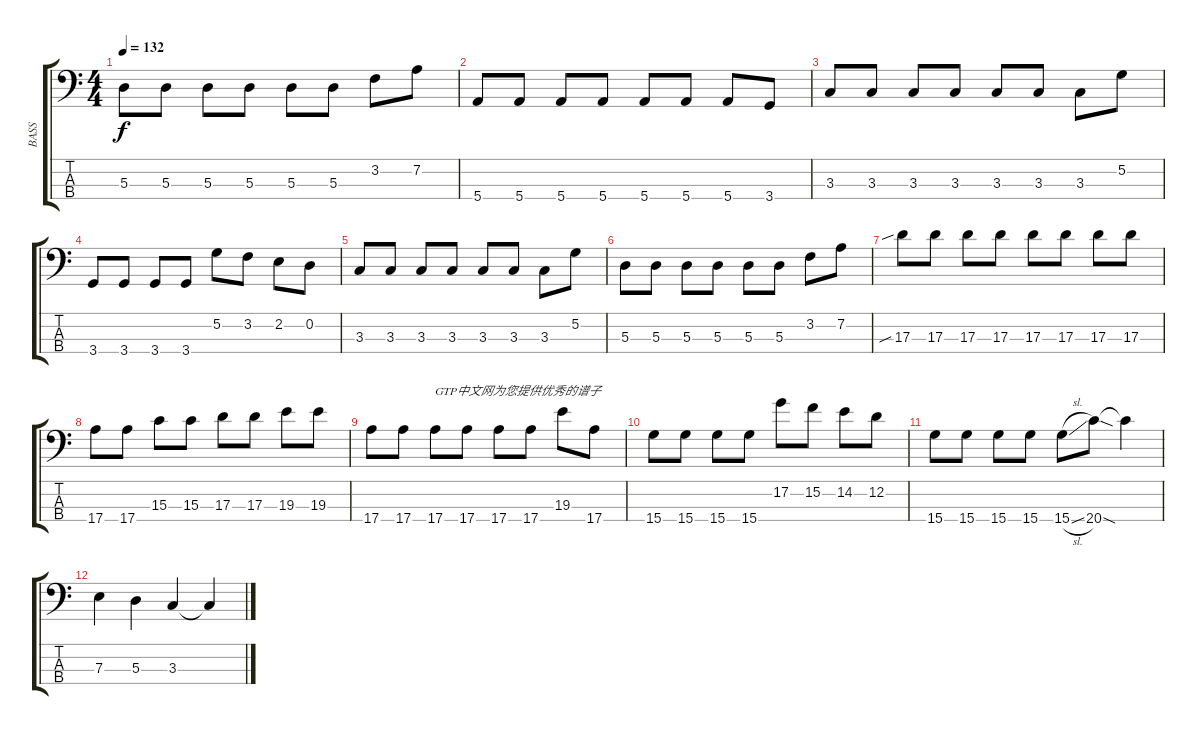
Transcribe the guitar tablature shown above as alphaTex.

\track ("BASS" "BASS") {instrument electricbasspick}
\staff {score tabs}
\tuning (G2 D2 A1 E1) {hide}
\ts (4 4)
\tempo 132
\clef f4
\ks c
5.3.8{dy f} 5.3.8 5.3.8 5.3.8 5.3.8 5.3.8 3.2.8 7.2.8 |
5.4.8 5.4.8 5.4.8 5.4.8 5.4.8 5.4.8 5.4.8 3.4.8 |
3.3.8 3.3.8 3.3.8 3.3.8 3.3.8 3.3.8 3.3.8 5.2.8 |
3.4.8 3.4.8 3.4.8 3.4.8 5.2.8 3.2.8 2.2.8 0.2.8 |
3.3.8 3.3.8 3.3.8 3.3.8 3.3.8 3.3.8 3.3.8 5.2.8 |
5.3.8 5.3.8 5.3.8 5.3.8 5.3.8 5.3.8 3.2.8 7.2.8 |
17.3{sib}.8 17.3.8 17.3.8 17.3.8 17.3.8 17.3.8 17.3.8 17.3.8 |
17.4.8 17.4.8 15.3.8 15.3.8 17.3.8 17.3.8 19.3.8 19.3.8 |
17.4.8 17.4.8 17.4.8{txt "GTP中文网为您提供优秀的谱子"} 17.4.8 17.4.8 17.4.8 19.3.8 17.4.8 |
15.4.8 15.4.8 15.4.8 15.4.8 17.2.8 15.2.8 14.2.8 12.2.8 |
15.4.8 15.4.8 15.4.8 15.4.8 15.4{sl}.8 20.4{sod}.8 20.4{t}.4 |
7.3.4 5.3.4 3.3.4 3.3{t}.4
